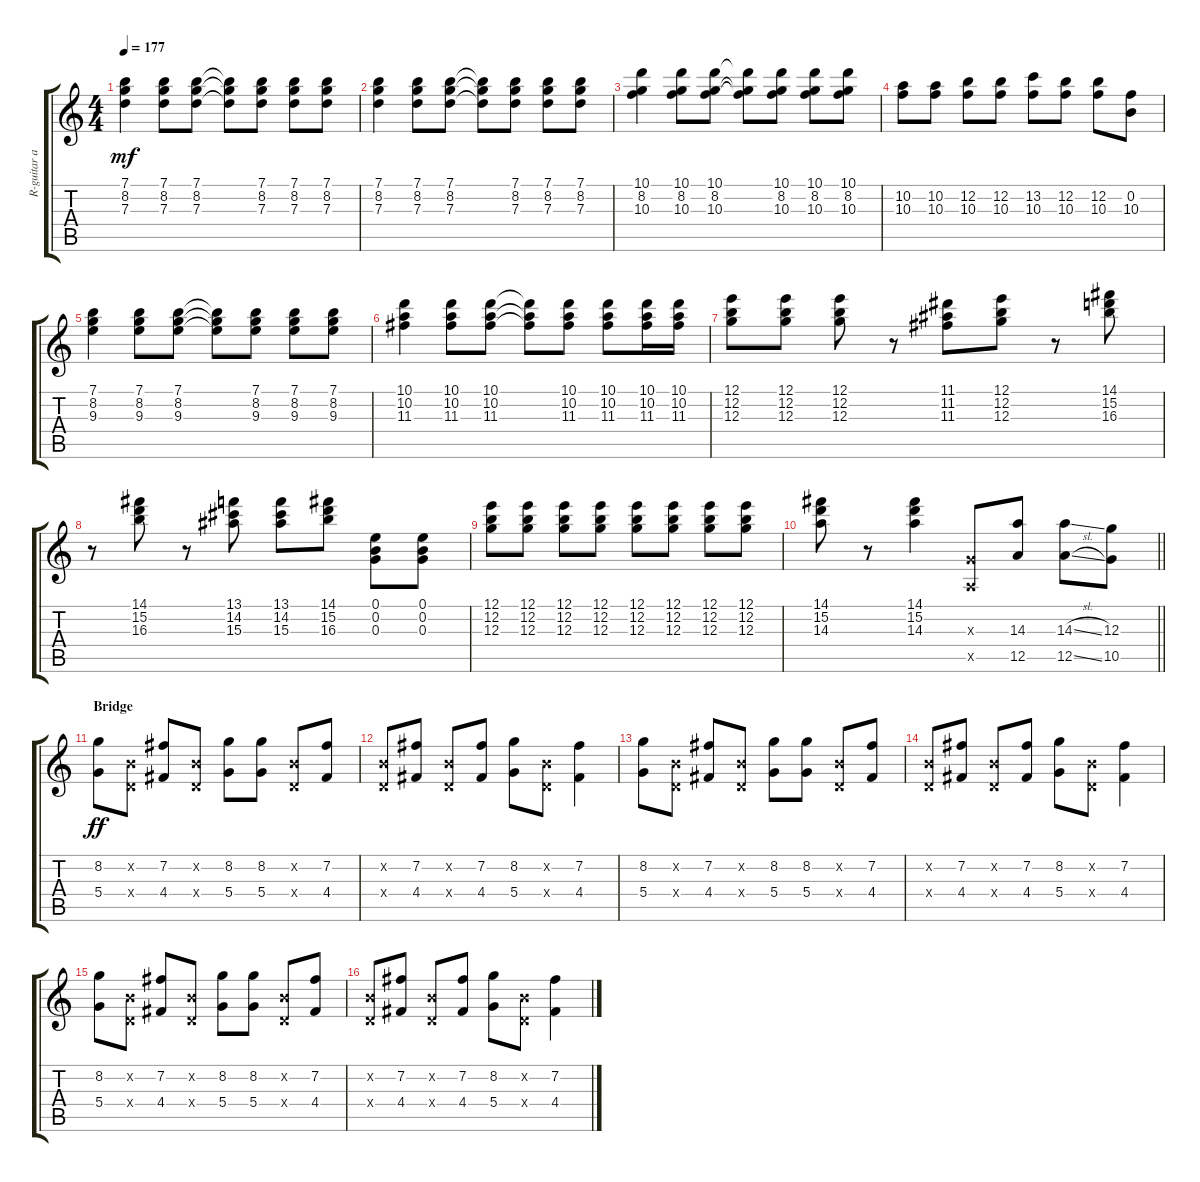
\track ("R-guitar azusa nakano" "R-guitar a") {instrument distortionguitar}
\staff {score tabs}
\tuning (E4 B3 G3 D3 A2 E2) {hide}
\ts (4 4)
\tempo 177
\clef g2
\ks c
(7.1 8.2 7.3).4{dy mf} (7.1 8.2 7.3).8 (7.1 8.2 7.3).8 (7.1{t} 8.2{t} 7.3{t}).8 (7.1 8.2 7.3).8 (7.1 8.2 7.3).8 (7.1 8.2 7.3).8 |
(7.1 8.2 7.3).4 (7.1 8.2 7.3).8 (7.1 8.2 7.3).8 (7.1{t} 8.2{t} 7.3{t}).8 (7.1 8.2 7.3).8 (7.1 8.2 7.3).8 (7.1 8.2 7.3).8 |
(10.1 8.2 10.3).4 (10.1 8.2 10.3).8 (10.1 8.2 10.3).8 (10.1{t} 8.2{t} 10.3{t}).8 (10.1 8.2 10.3).8 (10.1 8.2 10.3).8 (10.1 8.2 10.3).8 |
(10.2 10.3).8 (10.2 10.3).8 (12.2 10.3).8 (12.2 10.3).8 (13.2 10.3).8 (12.2 10.3).8 (12.2 10.3).8 (0.2 10.3).8 |
(7.1 8.2 9.3).4 (7.1 8.2 9.3).8 (7.1 8.2 9.3).8 (7.1{t} 8.2{t} 9.3{t}).8 (7.1 8.2 9.3).8 (7.1 8.2 9.3).8 (7.1 8.2 9.3).8 |
(10.1 10.2 11.3).4 (10.1 10.2 11.3).8 (10.1 10.2 11.3).8 (10.1{t} 10.2{t} 11.3{t}).8 (10.1 10.2 11.3).8 (10.1 10.2 11.3).8 (10.1 10.2 11.3).16 (10.1 10.2 11.3).16 |
(12.1 12.2 12.3).8 (12.1 12.2 12.3).8 (12.1 12.2 12.3).8 r.8 (11.1 11.2 11.3).8 (12.1 12.2 12.3).8 r.8 (14.1 15.2 16.3).8 |
r.8 (14.1 15.2 16.3).8 r.8 (13.1 14.2 15.3).8 (13.1 14.2 15.3).8 (14.1 15.2 16.3).8 (0.1 0.2 0.3).8 (0.1 0.2 0.3).8 |
(12.1 12.2 12.3).8 (12.1 12.2 12.3).8 (12.1 12.2 12.3).8 (12.1 12.2 12.3).8 (12.1 12.2 12.3).8 (12.1 12.2 12.3).8 (12.1 12.2 12.3).8 (12.1 12.2 12.3).8 |
\barLineRight lightlight
(14.1 15.2 14.3).8 r.8 (14.1 15.2 14.3).4 (0.3{x} 0.5{x}).8 (14.3 12.5).8 (14.3{sl} 12.5{sl}).8 (12.3 10.5).8 |
\section ("" "Bridge")
(8.2 5.4).8{dy ff} (0.2{x} 0.4{x}).8 (7.2 4.4).8 (0.2{x} 0.4{x}).8 (8.2 5.4).8 (8.2 5.4).8 (0.2{x} 0.4{x}).8 (7.2 4.4).8 |
(0.2{x} 0.4{x}).8 (7.2 4.4).8 (0.2{x} 0.4{x}).8 (7.2 4.4).8 (8.2 5.4).8 (0.2{x} 0.4{x}).8 (7.2 4.4).4 |
(8.2 5.4).8 (0.2{x} 0.4{x}).8 (7.2 4.4).8 (0.2{x} 0.4{x}).8 (8.2 5.4).8 (8.2 5.4).8 (0.2{x} 0.4{x}).8 (7.2 4.4).8 |
(0.2{x} 0.4{x}).8 (7.2 4.4).8 (0.2{x} 0.4{x}).8 (7.2 4.4).8 (8.2 5.4).8 (0.2{x} 0.4{x}).8 (7.2 4.4).4 |
(8.2 5.4).8 (0.2{x} 0.4{x}).8 (7.2 4.4).8 (0.2{x} 0.4{x}).8 (8.2 5.4).8 (8.2 5.4).8 (0.2{x} 0.4{x}).8 (7.2 4.4).8 |
(0.2{x} 0.4{x}).8 (7.2 4.4).8 (0.2{x} 0.4{x}).8 (7.2 4.4).8 (8.2 5.4).8 (0.2{x} 0.4{x}).8 (7.2 4.4).4
